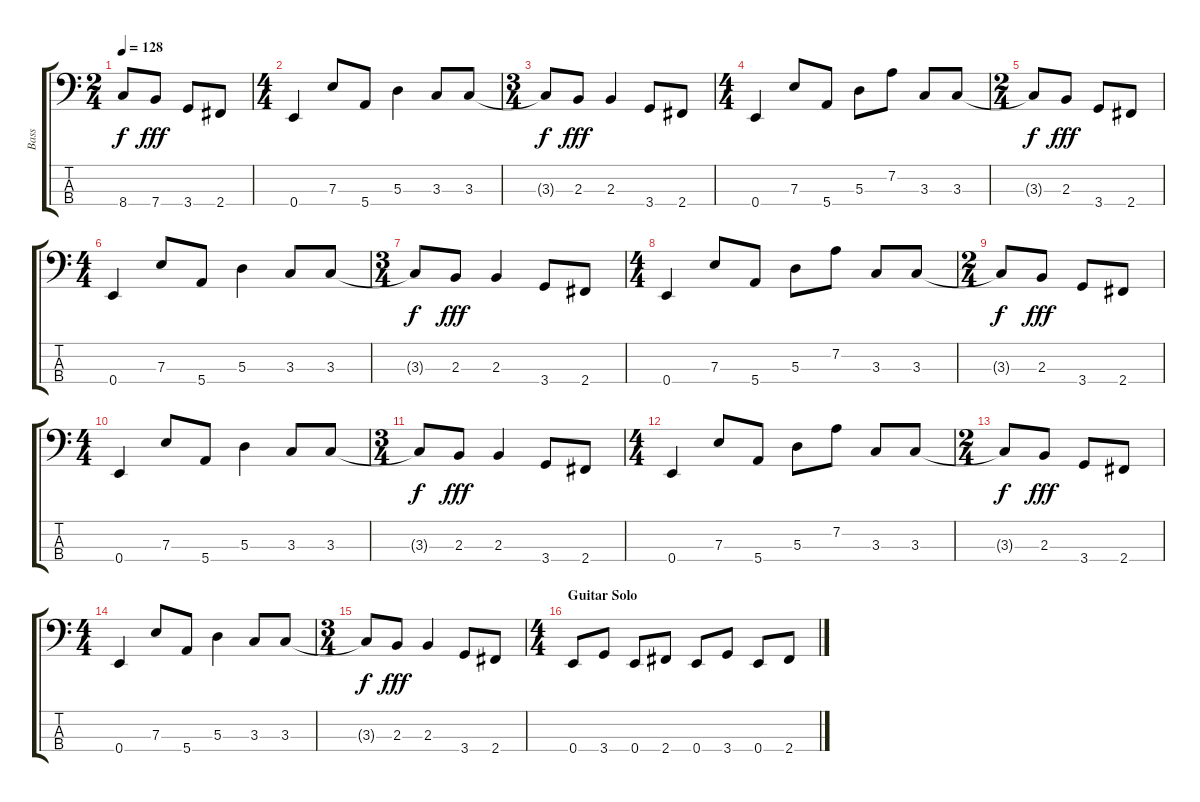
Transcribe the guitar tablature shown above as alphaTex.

\track ("Bass" "Bass") {instrument electricbasspick}
\staff {score tabs}
\tuning (G2 D2 A1 E1) {hide}
\ts (2 4)
\tempo 128
\clef f4
\ks c
8.4{t}.8{dy f} 7.4.8{dy fff} 3.4.8 2.4.8 |
\ts (4 4)
0.4.4 7.3.8 5.4.8 5.3.4 3.3.8 3.3.8 |
\ts (3 4)
3.3{t}.8{dy f} 2.3.8{dy fff} 2.3.4 3.4.8 2.4.8 |
\ts (4 4)
0.4.4 7.3.8 5.4.8 5.3.8 7.2.8 3.3.8 3.3.8 |
\ts (2 4)
3.3{t}.8{dy f} 2.3.8{dy fff} 3.4.8 2.4.8 |
\ts (4 4)
0.4.4 7.3.8 5.4.8 5.3.4 3.3.8 3.3.8 |
\ts (3 4)
3.3{t}.8{dy f} 2.3.8{dy fff} 2.3.4 3.4.8 2.4.8 |
\ts (4 4)
0.4.4 7.3.8 5.4.8 5.3.8 7.2.8 3.3.8 3.3.8 |
\ts (2 4)
3.3{t}.8{dy f} 2.3.8{dy fff} 3.4.8 2.4.8 |
\ts (4 4)
0.4.4 7.3.8 5.4.8 5.3.4 3.3.8 3.3.8 |
\ts (3 4)
3.3{t}.8{dy f} 2.3.8{dy fff} 2.3.4 3.4.8 2.4.8 |
\ts (4 4)
0.4.4 7.3.8 5.4.8 5.3.8 7.2.8 3.3.8 3.3.8 |
\ts (2 4)
3.3{t}.8{dy f} 2.3.8{dy fff} 3.4.8 2.4.8 |
\ts (4 4)
0.4.4 7.3.8 5.4.8 5.3.4 3.3.8 3.3.8 |
\ts (3 4)
3.3{t}.8{dy f} 2.3.8{dy fff} 2.3.4 3.4.8 2.4.8 |
\ts (4 4)
\section ("" "Guitar Solo")
0.4.8 3.4.8 0.4.8 2.4.8 0.4.8 3.4.8 0.4.8 2.4.8
